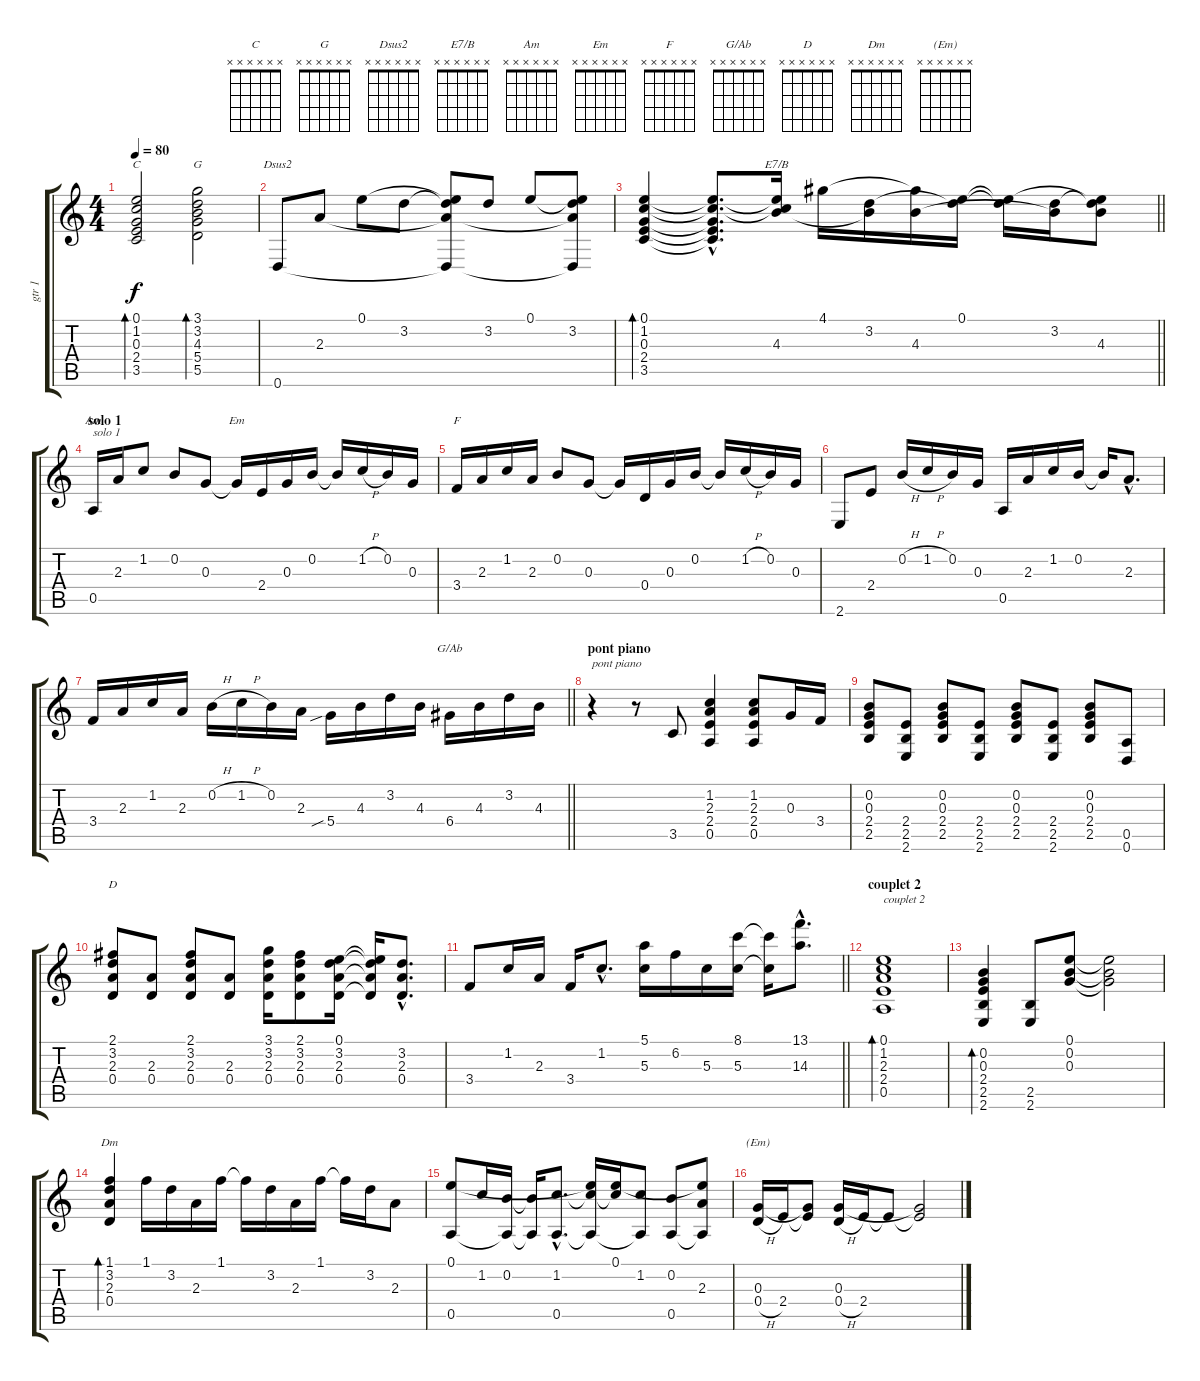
\track ("gtr 1" "gtr 1") {instrument electricguitarclean}
\staff {score tabs}
\tuning (E4 B3 G3 D3 A2 D2) {hide}
\chord ("C" x x x x x x)
\chord ("G" x x x x x x)
\chord ("Dsus2" x x x x x x)
\chord ("E7/B" x x x x x x)
\chord ("Am" x x x x x x)
\chord ("Em" x x x x x x)
\chord ("F" x x x x x x)
\chord ("G/Ab" x x x x x x)
\chord ("D" x x x x x x)
\chord ("Dm" x x x x x x)
\chord ("(Em)" x x x x x x)
\ts (4 4)
\tempo 80
\clef g2
\ks c
(0.1 1.2 0.3 2.4 3.5).2{bd 120 ch "C" dy f} (3.1 3.2 4.3 5.4 5.5).2{bd 120 ch "G"} |
0.6.8{ch "Dsus2"} 2.3.8 0.1.8 3.2.8 (0.1{t} 3.2{t} 2.3{t} 0.6{t}).8 3.2.8 0.1.8 (0.1{t} 3.2 2.3{t} 0.6{t}).8 |
\barLineRight lightlight
(0.1 1.2 0.3 2.4 3.5).4{bd 120} (0.1{hac t} 1.2{hac t} 0.3{hac t} 2.4{hac t} 3.5{hac t}).8{d} (0.1{t} 1.2{t} 4.3).16{ch "E7/B"} 4.1.16 (3.2 4.3{t}).16 (4.1{t} 4.3).16 (0.1 3.2{t}).16 (0.1{t} 3.2{t}).16 (3.2 4.3{t}).16 (0.1{t} 3.2{t} 4.3).8 |
\section ("" "solo 1")
0.5.16{ch "Am" txt "solo 1"} 2.3.16 1.2.8 0.2.8 0.3.8 0.3{t}.16{ch "Em"} 2.4.16 0.3.16 0.2.16 0.2{t}.16 1.2{h}.16 0.2.16 0.3.16 |
3.4.16{ch "F"} 2.3.16 1.2.16 2.3.16 0.2.8 0.3.8 0.3{t}.16 0.4.16 0.3.16 0.2.16 0.2{t}.16 1.2{h}.16 0.2.16 0.3.16 |
2.6.8 2.4.8 0.2{h}.16 1.2{h}.16 0.2.16 0.3.16 0.5.16 2.3.16 1.2.16 0.2.16 0.2{t}.16 2.3{hac}.8{d} |
\barLineRight lightlight
3.4.16 2.3.16 1.2.16 2.3.16 0.2{h}.16 1.2{h}.16 0.2.16 2.3.16 5.4{sib}.16 4.3.16 3.2.16 4.3.16 6.4.16{ch "G/Ab"} 4.3.16 3.2.16 4.3.16 |
\section ("" "pont piano")
r.4{txt "pont piano"} r.8 3.5.8 (1.2 2.3 2.4 0.5).4 (1.2 2.3 2.4 0.5).8 0.3.16 3.4.16 |
(0.2 0.3 2.4 2.5).8 (2.4 2.5 2.6).8 (0.2 0.3 2.4 2.5).8 (2.4 2.5 2.6).8 (0.2 0.3 2.4 2.5).8 (2.4 2.5 2.6).8 (0.2 0.3 2.4 2.5).8 (0.5 0.6).8 |
(2.1 3.2 2.3 0.4).8{ch "D"} (2.3 0.4).8 (2.1 3.2 2.3 0.4).8 (2.3 0.4).8 (3.1 3.2 2.3 0.4).16 (2.1 3.2 2.3 0.4).8 (0.1 3.2 2.3 0.4).16 (0.1{t} 3.2{t} 2.3{t} 0.4{t}).16 (3.2{hac} 2.3{hac} 0.4{hac}).8{d} |
\barLineRight lightlight
3.4.8 1.2.16 2.3.16 3.4.16 1.2{hac}.8{d} (5.1 5.3).16 6.2.16 5.3.16 (8.1 5.3).16 (8.1{t} 5.3{t}).16 (13.1{hac} 14.3{hac}).8{d} |
\section ("" "couplet 2")
(0.1 1.2 2.3 2.4 0.5).1{bd 120 txt "couplet 2"} |
(0.2 0.3 2.4 2.5 2.6).4{bd 60} (2.5 2.6).8 (0.1 0.2 0.3).8 (0.1{t} 0.2{t} 0.3{t}).2 |
(1.1 3.2 2.3 0.4).4{bd 60 ch "Dm"} 1.1.16 3.2.16 2.3.16 1.1.16 1.1{t}.16 3.2.16 2.3.16 1.1.16 1.1{t}.16 3.2.16 2.3.8 |
(0.1 0.5).8 1.2.16 (0.2 0.5{t}).16 (0.2{t} 0.5{t}).16 (1.2{hac} 0.5{hac}).8{d} (0.1{t} 1.2{t} 0.5{t}).16 (0.1 1.2{t}).16 (1.2 0.5{t}).8 (0.2 0.5).8 (0.1{t} 2.3 0.5{t}).8 |
(0.3 0.4{h}).16{ch "(Em)"} 2.4.16 (0.3{t} 2.4{t}).8 (0.3 0.4{h}).16 2.4.16 2.4{t}.8 (0.3{t} 2.4{t}).2
